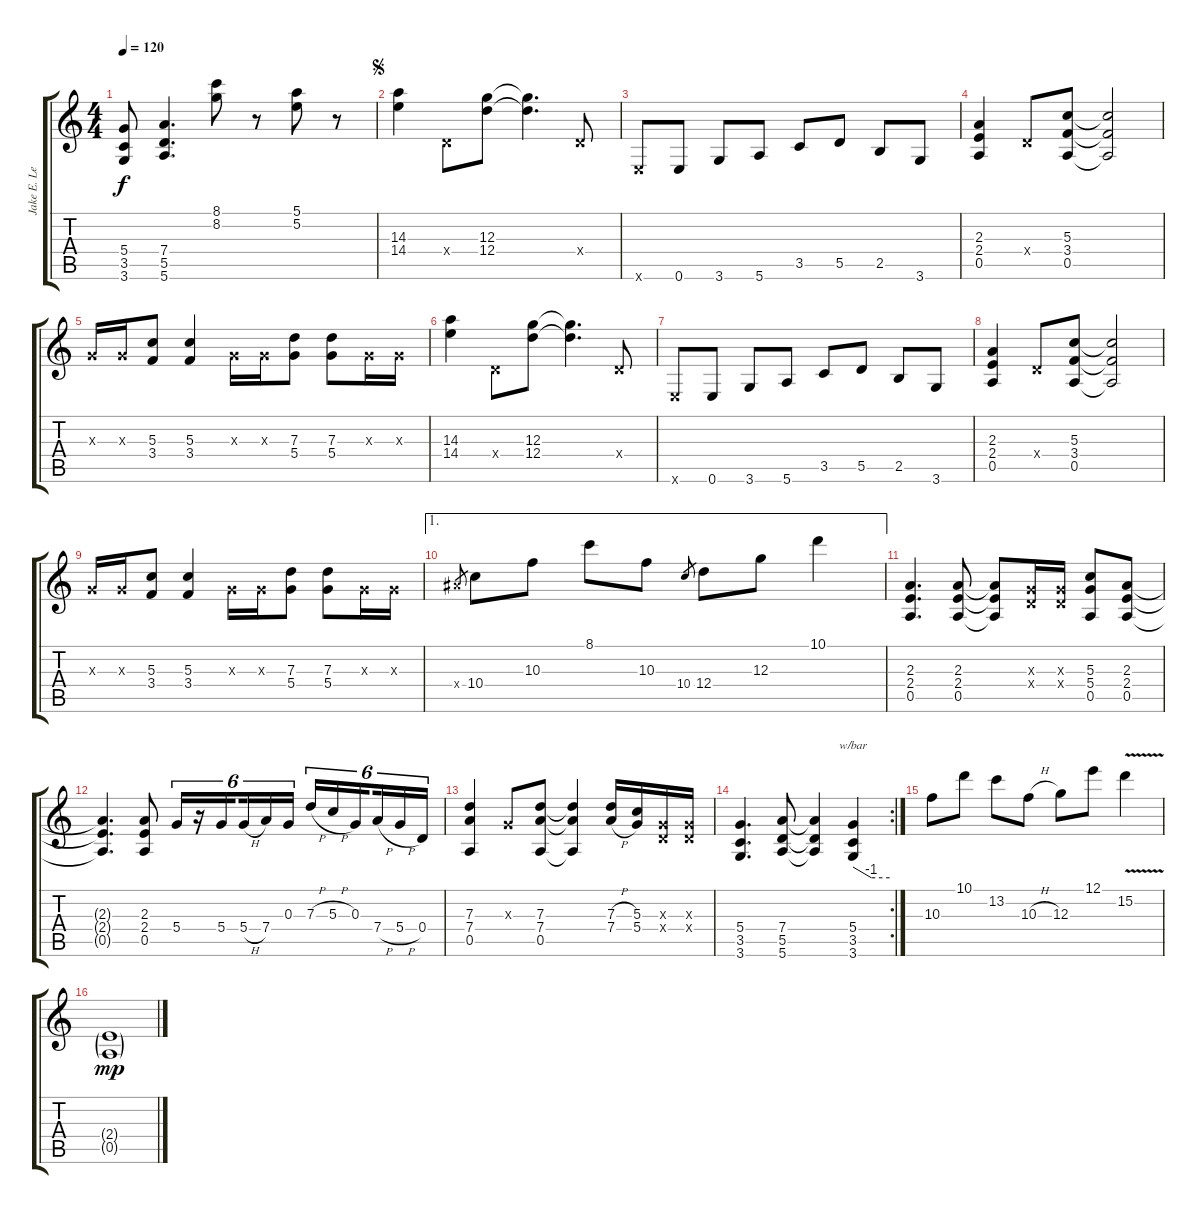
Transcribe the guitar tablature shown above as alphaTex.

\track ("Jake E. Lee Rhythm" "Jake E. Le") {instrument overdrivenguitar}
\staff {score tabs}
\tuning (E4 B3 G3 D3 A2 E2) {hide}
\ts (4 4)
\tempo 120
\clef g2
\ks c
(5.4{t} 3.5{t} 3.6{t}).8{dy f} (7.4 5.5 5.6).4{d} (8.1 8.2).8 r.8 (5.1 5.2).8 r.8 |
\jump segno
(14.3 14.4).4 0.4{x}.8 (12.3 12.4).8 (12.3{t} 12.4{t}).4{d} 0.4{x}.8 |
0.6{x}.8 0.6.8 3.6.8 5.6.8 3.5.8 5.5.8 2.5.8 3.6.8 |
(2.3 2.4 0.5).4 0.4{x}.8 (5.3 3.4 0.5).8 (5.3{t} 3.4{t} 0.5{t}).2 |
0.3{x}.16 0.3{x}.16 (5.3 3.4).8 (5.3 3.4).4 0.3{x}.16 0.3{x}.16 (7.3 5.4).8 (7.3 5.4).8 0.3{x}.16 0.3{x}.16 |
(14.3 14.4).4 0.4{x}.8 (12.3 12.4).8 (12.3{t} 12.4{t}).4{d} 0.4{x}.8 |
0.6{x}.8 0.6.8 3.6.8 5.6.8 3.5.8 5.5.8 2.5.8 3.6.8 |
(2.3 2.4 0.5).4 0.4{x}.8 (5.3 3.4 0.5).8 (5.3{t} 3.4{t} 0.5{t}).2 |
0.3{x}.16 0.3{x}.16 (5.3 3.4).8 (5.3 3.4).4 0.3{x}.16 0.3{x}.16 (7.3 5.4).8 (7.3 5.4).8 0.3{x}.16 0.3{x}.16 |
\ae 1
8.4{x}.8{gr} 10.4.8 10.3.8 8.1.8 10.3.8 10.4.8{gr} 12.4.8 12.3.8 10.1.4 |
(2.3 2.4 0.5).4{d} (2.3 2.4 0.5).8 (2.3{t} 2.4{t} 0.5{t}).8 (0.3{x} 0.4{x}).16 (0.3{x} 0.4{x}).16 (5.3 5.4 0.5).8 (2.3 2.4 0.5).8 |
(2.3{t} 2.4{t} 0.5{t}).4{d} (2.3 2.4 0.5).8 5.4.16{tu (6 4)} r.16{tu (6 4)} 5.4.16{tu (6 4) beam splitsecondary} 5.4{h}.16{tu (6 4)} 7.4.16{tu (6 4)} 0.3.16{tu (6 4)} 7.3{h}.16{tu (6 4)} 5.3{h}.16{tu (6 4)} 0.3.16{tu (6 4) beam splitsecondary} 7.4{h}.16{tu (6 4)} 5.4{h}.16{tu (6 4)} 0.4.16{tu (6 4)} |
(7.3 7.4 0.5).4 0.3{x}.8 (7.3 7.4 0.5).8 (7.3{t} 7.4{t} 0.5{t}).4 (7.3{h} 7.4{h}).16 (5.3 5.4).16 (0.3{x} 0.4{x}).16 (0.3{x} 0.4{x}).16 |
\rc 2
(5.4 3.5 3.6).4{d} (7.4 5.5 5.6).8 (7.4{t} 5.5{t} 5.6{t}).4 (5.4 3.5 3.6).4{tbe (custom default 0 0 30 -4 60 -4)} |
10.3.8 10.1.8 13.2.8 10.3{h}.8 12.3.8 12.1.8 15.2{v}.4 |
(2.4{g} 0.5{g}).1{dy mp}
